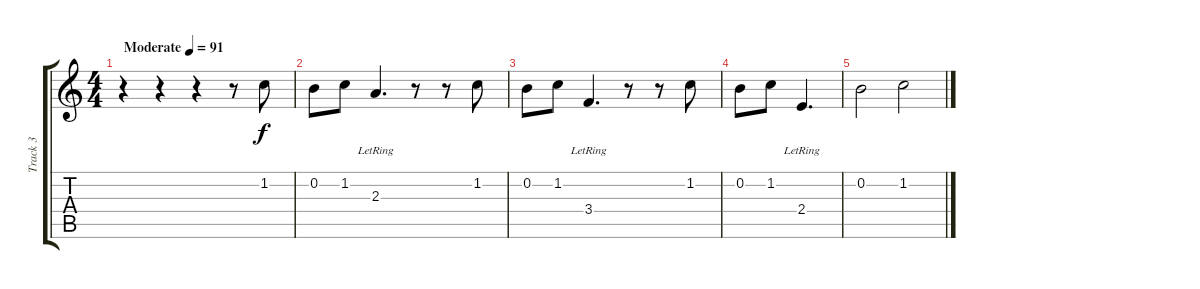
\track ("Track 3" "Track 3") {instrument electricguitarjazz}
\staff {score tabs}
\tuning (E4 B3 G3 D3 A2 E2) {hide}
\ts (4 4)
\tempo (91 "Moderate")
\clef g2
\ks c
r.4{dy f instrument electricguitarjazz} r.4 r.4 r.8 1.2.8 |
0.2.8 1.2.8 2.3{lr}.4{d} r.8 r.8 1.2.8 |
0.2.8 1.2.8 3.4{lr}.4{d} r.8 r.8 1.2.8 |
0.2.8 1.2.8 2.4{lr}.4{d} |
0.2.2 1.2.2
